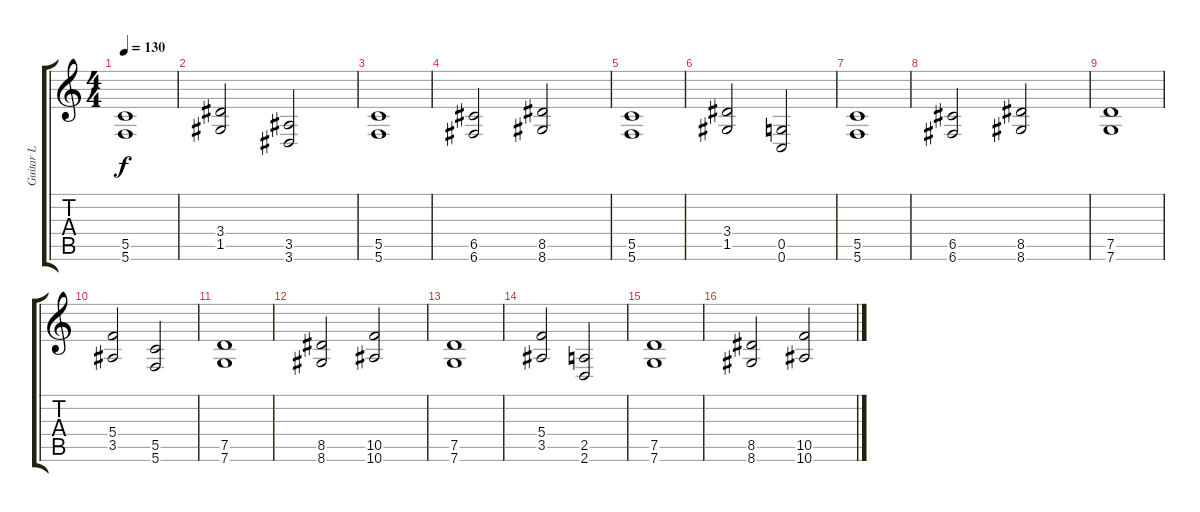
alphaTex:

\track ("Guitar L" "Guitar L") {instrument overdrivenguitar}
\staff {score tabs}
\tuning (D4 A3 F3 C3 G2 C2) {hide}
\ts (4 4)
\tempo 130
\clef g2
\ks c
(5.5 5.6).1{dy f} |
(3.4 1.5).2 (3.5 3.6).2 |
(5.5 5.6).1 |
(6.5 6.6).2 (8.5 8.6).2 |
(5.5 5.6).1 |
(3.4 1.5).2 (0.5 0.6).2 |
(5.5 5.6).1 |
(6.5 6.6).2 (8.5 8.6).2 |
(7.5 7.6).1 |
(5.4 3.5).2 (5.5 5.6).2 |
(7.5 7.6).1 |
(8.5 8.6).2 (10.5 10.6).2 |
(7.5 7.6).1 |
(5.4 3.5).2 (2.5 2.6).2 |
(7.5 7.6).1 |
(8.5 8.6).2 (10.5 10.6).2
